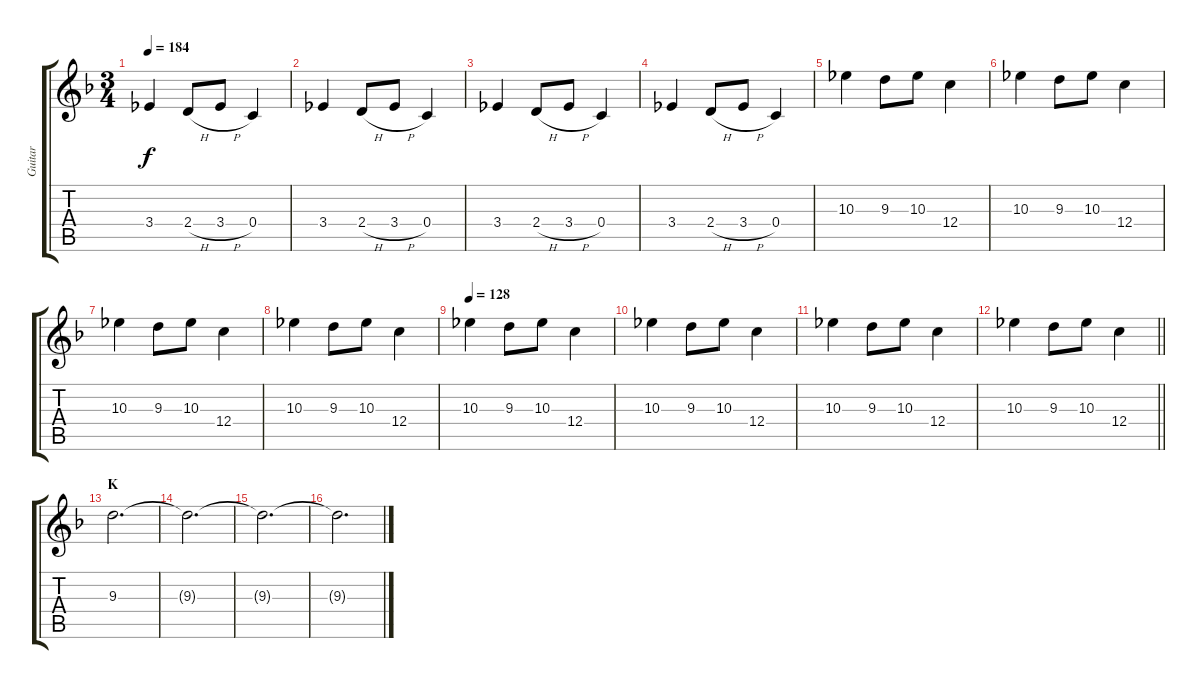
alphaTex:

\track ("Guitar" "Guitar") {instrument distortionguitar}
\staff {score tabs}
\tuning (D4 A3 F3 C3 G2 C2) {hide}
\ts (3 4)
\tempo 184
\clef g2
\ks f
3.4.4{dy f} 2.4{h}.8 3.4{h}.8 0.4.4 |
3.4.4 2.4{h}.8 3.4{h}.8 0.4.4 |
3.4.4 2.4{h}.8 3.4{h}.8 0.4.4 |
3.4.4 2.4{h}.8 3.4{h}.8 0.4.4 |
10.3.4 9.3.8 10.3.8 12.4.4 |
10.3.4 9.3.8 10.3.8 12.4.4 |
10.3.4 9.3.8 10.3.8 12.4.4 |
10.3.4 9.3.8 10.3.8 12.4.4 |
\tempo 128
10.3.4 9.3.8 10.3.8 12.4.4 |
10.3.4 9.3.8 10.3.8 12.4.4 |
10.3.4 9.3.8 10.3.8 12.4.4 |
\barLineRight lightlight
10.3.4 9.3.8 10.3.8 12.4.4 |
\section ("" "K")
9.3.2{d} |
9.3{t}.2{d} |
9.3{t}.2{d} |
9.3{t}.2{d}
